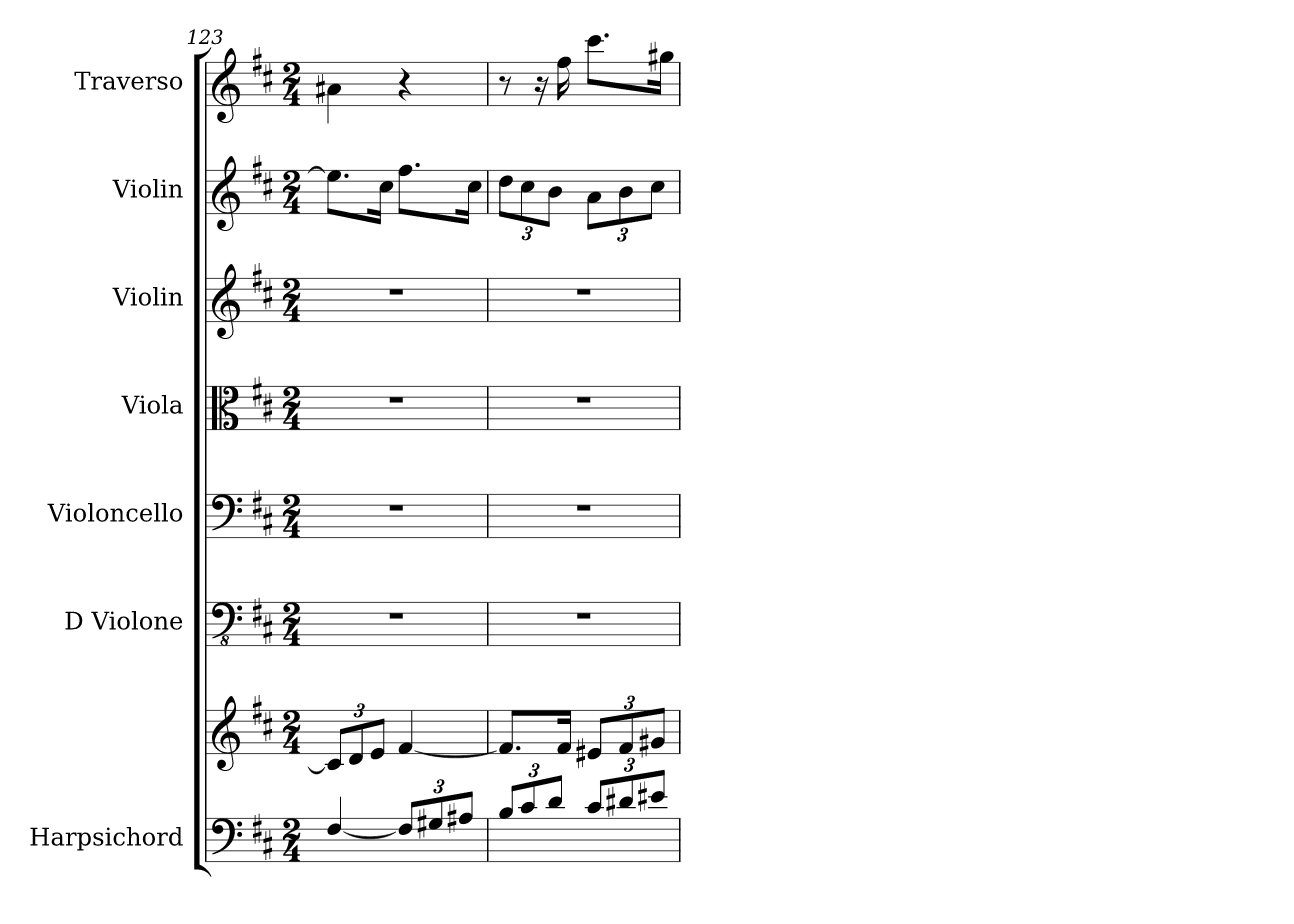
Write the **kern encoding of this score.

**kern	**kern	**kern	**kern	**kern	**kern	**kern	**kern
*part7	*part7	*part6	*part5	*part4	*part3	*part2	*part1
*staff8	*staff7	*staff6	*staff5	*staff4	*staff3	*staff2	*staff1
*I"Harpsichord	*	*I"D Violone	*I"Violoncello	*I"Viola	*I"Violin	*I"Violin	*I"Traverso
*I'Hch.	*	*I'D Vne.	*I'Vc.	*I'Vla.	*I'Vln.	*I'Vln.	*I'Trv.
!!LO:PB:g=z
*clefF4	*clefG2	*clefFv4	*clefF4	*clefC3	*clefG2	*clefG2	*clefG2
*	*	*ITrd7c12	*	*	*	*	*
*k[f#c#]	*k[f#c#]	*k[f#c#]	*k[f#c#]	*k[f#c#]	*k[f#c#]	*k[f#c#]	*k[f#c#]
*M2/4	*M2/4	*M2/4	*M2/4	*M2/4	*M2/4	*M2/4	*M2/4
*	*Xbrackettup	*	*	*	*	*	*
=123	=123	=123	=123	=123	=123	=123	=123
[4F#/	12c#/L]	2r	2r	2r	2r	8.ee\L]	4a#X\
.	12d/	.	.	.	.	.	.
.	12e/J	.	.	.	.	.	.
.	.	.	.	.	.	16cc#\Jk	.
*Xbrackettup	*	*	*	*	*	*	*
12F#/L]	[4f#/	.	.	.	.	8.ff#\L	4r
12G#X/	.	.	.	.	.	.	.
12A#X/J	.	.	.	.	.	.	.
.	.	.	.	.	.	16cc#\Jk	.
=124	=124	=124	=124	=124	=124	=124	=124
*	*	*	*	*	*	*Xbrackettup	*
12B/L	8.f#/L]	2r	2r	2r	2r	12dd\L	8r
12c#/	.	.	.	.	.	12cc#\	.
.	.	.	.	.	.	.	16r
12d/J	.	.	.	.	.	12b\J	.
.	16f#/Jk	.	.	.	.	.	16ff#\
12c#/L	12e#X/L	.	.	.	.	12a\L	8.ccc#\L
12d#X/	12f#/	.	.	.	.	12b\	.
12e#X/J	12g#X/J	.	.	.	.	12cc#\J	.
.	.	.	.	.	.	.	16gg#X\Jk
=	=	=	=	=	=	=	=
*-	*-	*-	*-	*-	*-	*-	*-
